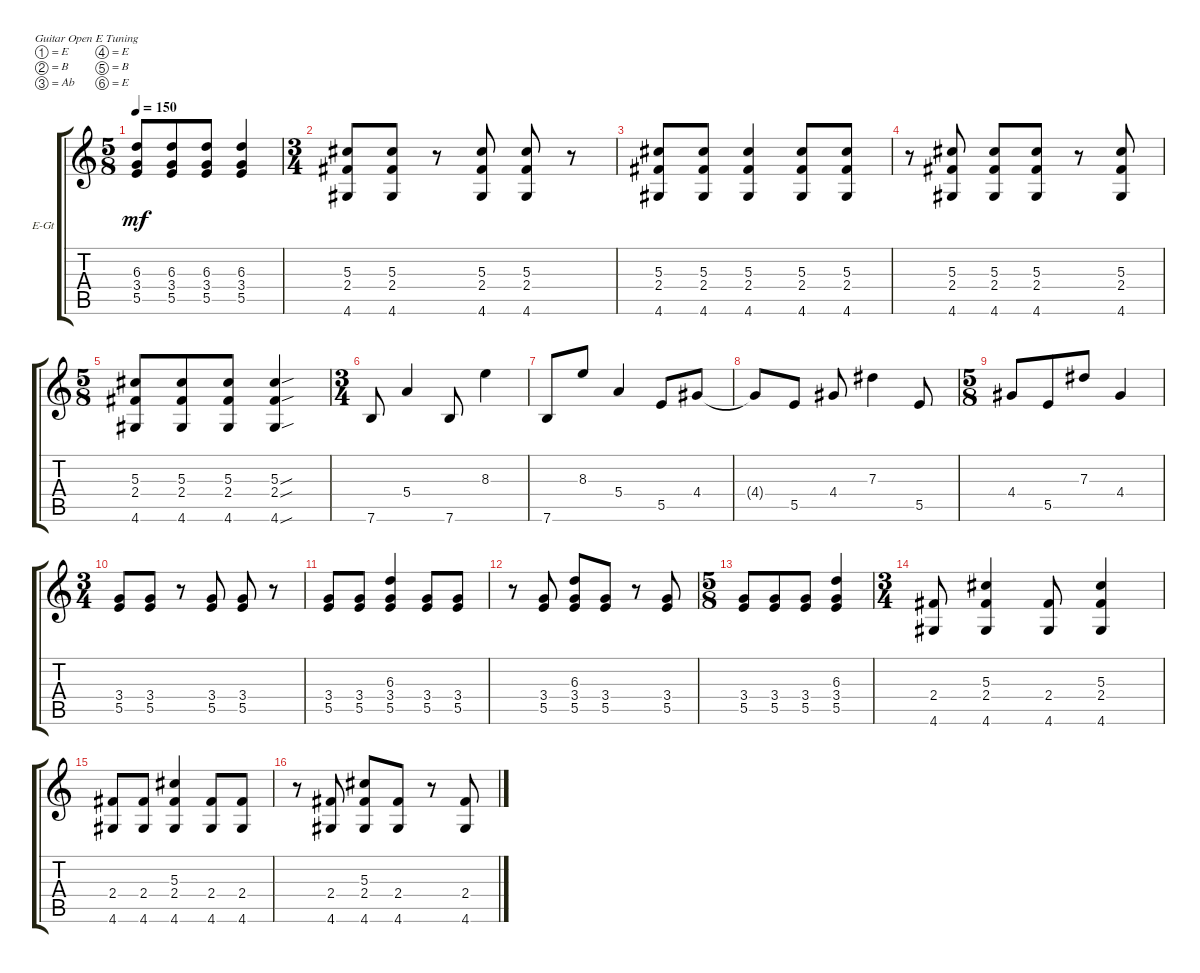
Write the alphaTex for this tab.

\defaultSystemsLayout 4
\bracketExtendMode groupsimilarinstruments
\firstSystemTrackNameOrientation horizontal
\otherSystemsTrackNameOrientation horizontal
\track ("Electric Guitar" "E-Gt") {instrument electricguitarclean}
\staff {score tabs}
\tuning (E4 B3 Ab3 E3 B2 E2)
\ts (5 8)
\tempo 150
\clef g2
\ks c
(3.4 6.3 5.5).8{dy mf} (3.4 6.3 5.5).8 (3.4 6.3 5.5).8 (3.4 6.3 5.5).4 |
\ts (3 4)
(4.6 2.4 5.3).8 (4.6 2.4 5.3).8 r.8 (4.6 2.4 5.3).8 (4.6 2.4 5.3).8 r.8 |
(4.6 2.4 5.3).8 (4.6 2.4 5.3).8 (4.6 2.4 5.3).4 (4.6 2.4 5.3).8 (4.6 2.4 5.3).8 |
r.8 (4.6 2.4 5.3).8 (4.6 2.4 5.3).8 (4.6 2.4 5.3).8 r.8 (4.6 2.4 5.3).8 |
\ts (5 8)
(4.6 2.4 5.3).8 (4.6 2.4 5.3).8 (4.6 2.4 5.3).8 (4.6{sou} 2.4{sou} 5.3{sou}).4 |
\ts (3 4)
7.6.8 5.4.4 7.6.8 8.3.4 |
7.6.8 8.3.8 5.4.4 5.5.8 4.4.8 |
4.4{t}.8 5.5.8 4.4.8 7.3.4 5.5.8 |
\ts (5 8)
4.4.8 5.5.8 7.3.8 4.4.4 |
\ts (3 4)
(3.4 5.5).8 (3.4 5.5).8 r.8 (3.4 5.5).8 (3.4 5.5).8 r.8 |
(3.4 5.5).8 (3.4 5.5).8 (3.4 6.3 5.5).4 (3.4 5.5).8 (3.4 5.5).8 |
r.8 (3.4 5.5).8 (3.4 6.3 5.5).8 (3.4 5.5).8 r.8 (3.4 5.5).8 |
\ts (5 8)
(3.4 5.5).8 (3.4 5.5).8 (3.4 5.5).8 (3.4 6.3 5.5).4 |
\ts (3 4)
(4.6 2.4).8 (4.6 2.4 5.3).4 (4.6 2.4).8 (4.6 2.4 5.3).4 |
(4.6 2.4).8 (4.6 2.4).8 (4.6 2.4 5.3).4 (4.6 2.4).8 (4.6 2.4).8 |
r.8 (4.6 2.4).8 (4.6 2.4 5.3).8 (4.6 2.4).8 r.8 (4.6 2.4).8
